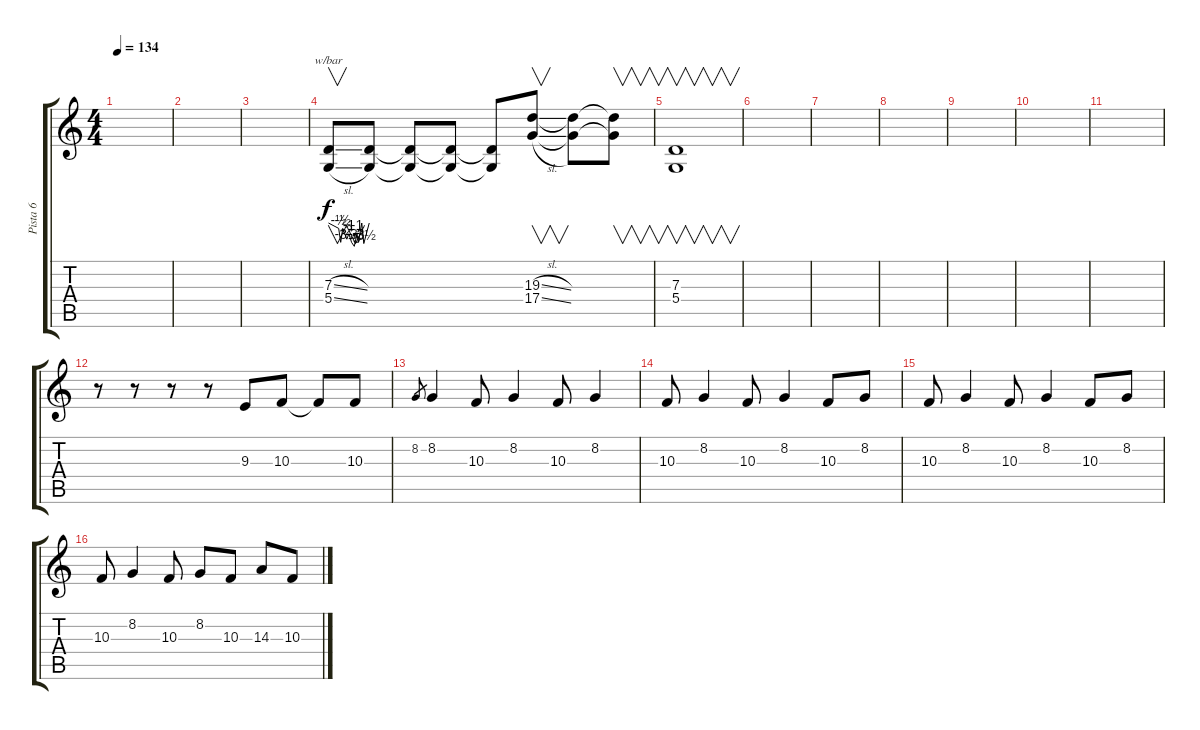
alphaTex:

\track ("Pista 6" "Pista 6") {instrument electricpiano1}
\staff {score tabs}
\tuning (E4 B3 G3 D3 A2 E2) {hide}
\ts (4 4)
\tempo 134
\clef g2
\ks c
|
|
|
(7.3{sl} 5.4{sl}).8{v tbe (custom default 0 0 15 -2 18 -12 21 -2 27 -8 30 -4 34 -12 38 -20 42 -4 44 -12 49 0 52 -14 60 0) volume 9} (7.3{t} 5.4{t}).8 (7.3{t} 5.4{t}).8 (7.3{t} 5.4{t}).8 (7.3{t} 5.4{t}).8 (19.3{sl} 17.4{sl}).8{v} (19.3{t} 17.4{t}).8 (19.3{t} 17.4{t}).8{v} |
(7.3 5.4).1{v} |
|
|
|
|
|
|
r.8{volume 11} r.8 r.8 r.8 9.3.8 10.3.8 10.3{t}.8 10.3.8 |
8.2.8{gr} 8.2.4 10.3.8 8.2.4 10.3.8 8.2.4 |
10.3.8 8.2.4 10.3.8 8.2.4 10.3.8 8.2.8 |
10.3.8 8.2.4 10.3.8 8.2.4 10.3.8 8.2.8 |
10.3.8 8.2.4 10.3.8 8.2.8 10.3.8 14.3.8 10.3.8
